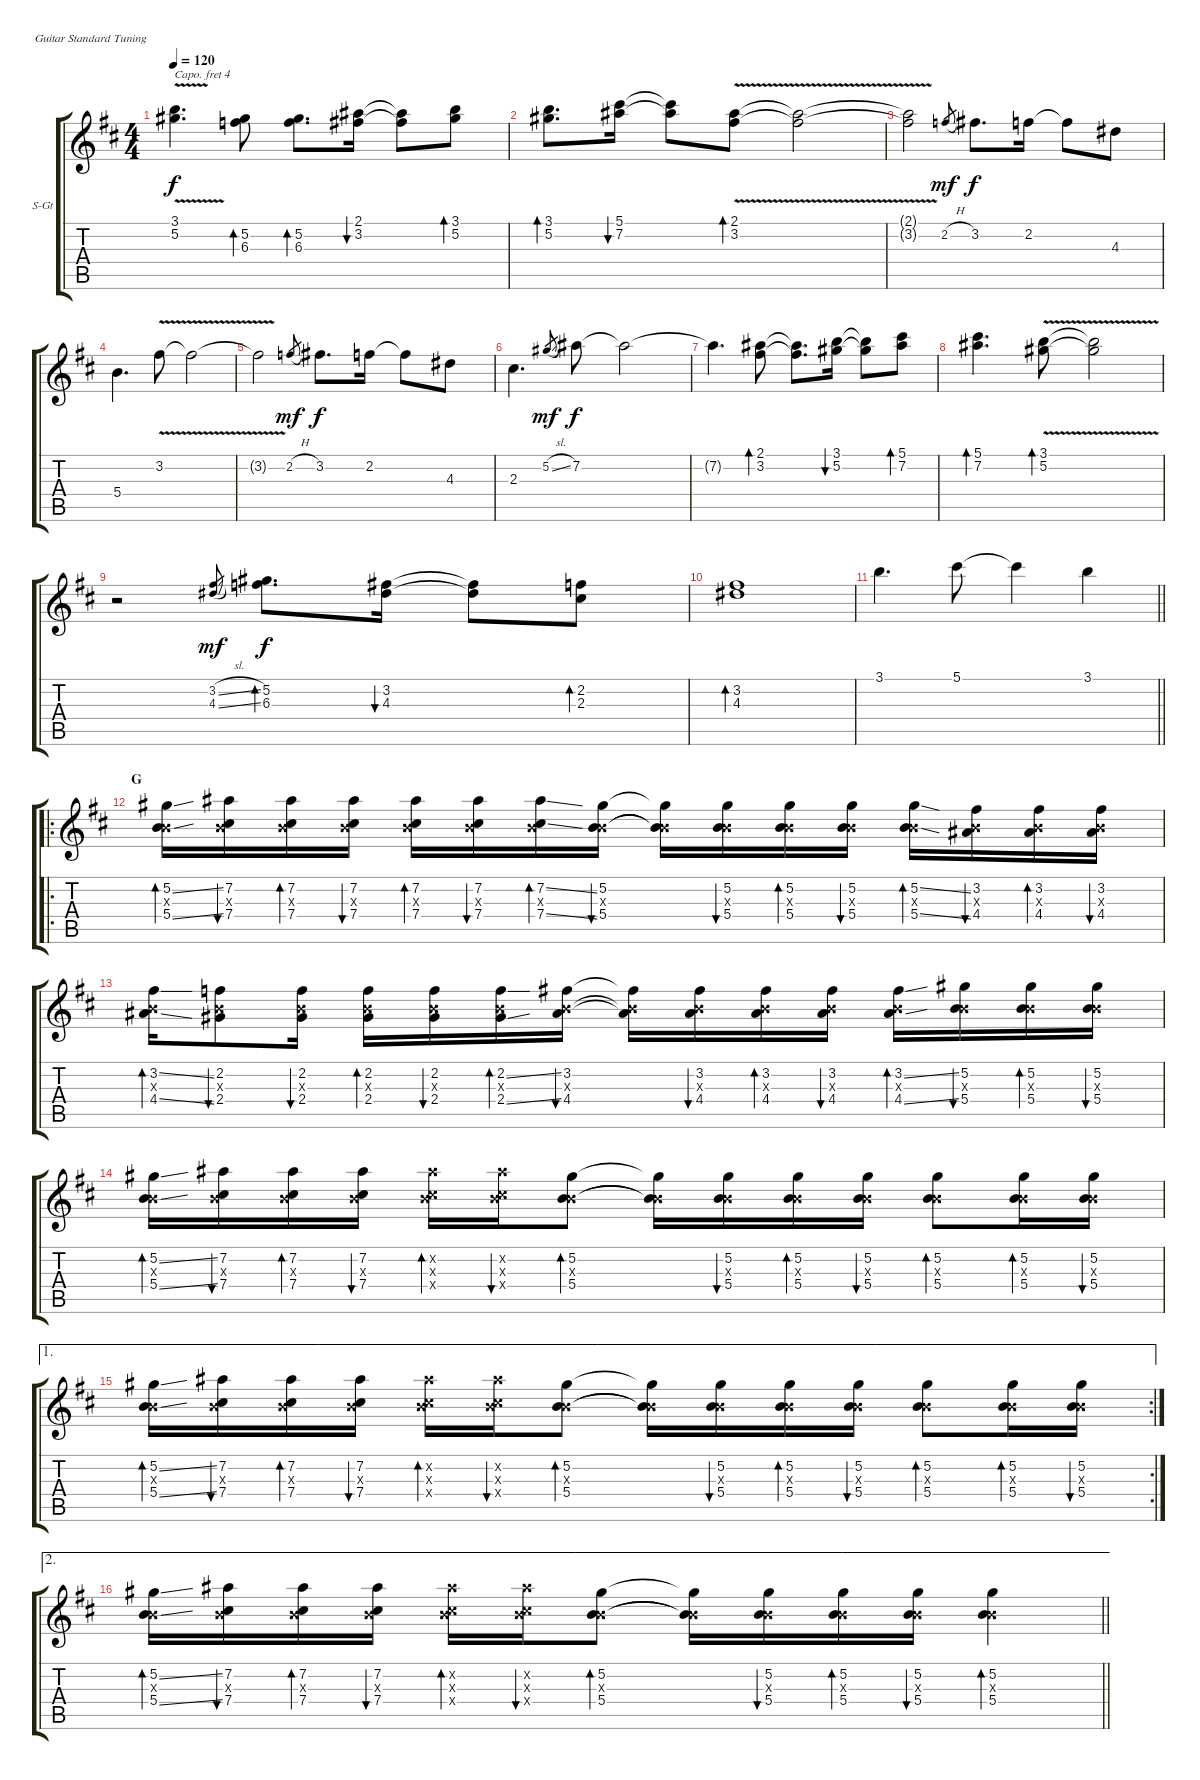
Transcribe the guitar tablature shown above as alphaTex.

\bracketExtendMode groupsimilarinstruments
\firstSystemTrackNameOrientation horizontal
\otherSystemsTrackNameOrientation horizontal
\track ("爽哥" "S-Gt") {instrument acousticguitarsteel}
\staff {score tabs}
\capo 4
\tuning (E4 B3 G3 D3 A2 E2)
\ts (4 4)
\tempo 120
\clef g2
\ks d
(3.1{v t} 5.2{v t}).4{d dy f} (5.2 6.3).8{bd 30} (5.2 6.3).8{d bd 30} (2.1 3.2).16{bu 30} (2.1{t} 3.2{t}).8 (3.1 5.2).8{bd 30} |
(3.1 5.2).8{d bd 30} (5.1 7.2).16{bu 30} (5.1{t} 7.2{t}).8 (2.1{v} 3.2{v}).8{bd 30} (2.1{v t} 3.2{v t}).2 |
(2.1{v t} 3.2{v t}).2 2.2{h}.8{gr dy mf} 3.2.8{d dy f} 2.2.16 2.2{t}.8 4.3.8 |
5.4.4{d} 3.2{v}.8 3.2{v t}.2 |
3.2{v t}.2 2.2{h}.8{gr dy mf} 3.2.8{d dy f} 2.2.16 2.2{t}.8 4.3.8 |
2.3.4{d} 5.2{sl}.8{gr dy mf} 7.2.8{dy f} 7.2{t}.2 |
7.2{t}.4{d} (2.1 3.2).8{bd 30} (2.1{t} 3.2{t}).8{d} (3.1 5.2).16{bu 30} (3.1{t} 5.2{t}).8 (5.1 7.2).8{bd 30} |
(5.1 7.2).4{d bd 30} (3.1{v} 5.2{v}).8{bd 30} (3.1{v t} 5.2{v t}).2 |
r.2 (3.2{sl} 4.3{sl}).8{gr dy mf} (5.2 6.3).8{d bd 30 dy f} (3.2 4.3).16{bu 30} (3.2{t} 4.3{t}).8 (2.2 2.3).8{bd 30} |
(3.2 4.3).1{bd 30} |
\barLineRight lightlight
3.1.4{d} 5.1.8 5.1{t}.4 3.1.4 |
\ro
\section ("" "G")
(5.2{ss} 0.3{x} 5.4{ss}).16{bd 30} (7.2 0.3{x} 7.4).16{bu 30} (7.2 0.3{x} 7.4).16{bd 30} (7.2 0.3{x} 7.4).16{bu 30} (7.2 0.3{x} 7.4).16{bd 30} (7.2 0.3{x} 7.4).16{bu 30} (7.2{ss} 0.3{x} 7.4{ss}).16{bd 30} (5.2 0.3{x} 5.4).16{bu 30} (5.2{t} 0.3{x t} 5.4{t}).16 (5.2 0.3{x} 5.4).16{bu 30} (5.2 0.3{x} 5.4).16{bd 30} (5.2 0.3{x} 5.4).16{bu 30} (5.2{ss} 0.3{x} 5.4{ss}).16{bd 30} (3.2 0.3{x} 4.4).16{bu 30} (3.2 0.3{x} 4.4).16{bd 30} (3.2 0.3{x} 4.4).16{bu 30} |
(3.2{ss} 0.3{x} 4.4{ss}).16{bd 30} (2.2 0.3{x} 2.4).8{bu 30} (2.2 0.3{x} 2.4).16{bu 30} (2.2 0.3{x} 2.4).16{bd 30} (2.2 0.3{x} 2.4).16{bu 30} (2.2{ss} 0.3{x} 2.4{ss}).16{bd 30} (3.2 0.3{x} 4.4).16{bu 30} (3.2{t} 0.3{x t} 4.4{t}).16 (3.2 0.3{x} 4.4).16{bu 30} (3.2 0.3{x} 4.4).16{bd 30} (3.2 0.3{x} 4.4).16{bu 30} (3.2{ss} 0.3{x} 4.4{ss}).16{bd 30} (5.2 0.3{x} 5.4).16{bu 30} (5.2 0.3{x} 5.4).16{bd 30} (5.2 0.3{x} 5.4).16{bu 30} |
(5.2{ss} 0.3{x} 5.4{ss}).16{bd 30} (7.2 0.3{x} 7.4).16{bu 30} (7.2 0.3{x} 7.4).16{bd 30} (7.2 0.3{x} 7.4).16{bu 30} (7.2{x} 0.3{x} 7.4{x}).16{bd 30} (7.2{x} 0.3{x} 7.4{x}).16{bu 30} (5.2 0.3{x} 5.4).8{bd 30} (5.2{t} 0.3{x t} 5.4{t}).16 (5.2 0.3{x} 5.4).16{bu 30} (5.2 0.3{x} 5.4).16{bd 30} (5.2 0.3{x} 5.4).16{bu 30} (5.2 0.3{x} 5.4).8{bd 30} (5.2 0.3{x} 5.4).16{bd 30} (5.2 0.3{x} 5.4).16{bu 30} |
\ae 1
\rc 2
(5.2{ss} 0.3{x} 5.4{ss}).16{bd 30} (7.2 0.3{x} 7.4).16{bu 30} (7.2 0.3{x} 7.4).16{bd 30} (7.2 0.3{x} 7.4).16{bu 30} (7.2{x} 0.3{x} 7.4{x}).16{bd 30} (7.2{x} 0.3{x} 7.4{x}).16{bu 30} (5.2 0.3{x} 5.4).8{bd 30} (5.2{t} 0.3{x t} 5.4{t}).16 (5.2 0.3{x} 5.4).16{bu 30} (5.2 0.3{x} 5.4).16{bd 30} (5.2 0.3{x} 5.4).16{bu 30} (5.2 0.3{x} 5.4).8{bd 30} (5.2 0.3{x} 5.4).16{bd 30} (5.2 0.3{x} 5.4).16{bu 30} |
\ae 2
\barLineRight lightlight
(5.2{ss} 0.3{x} 5.4{ss}).16{bd 30} (7.2 0.3{x} 7.4).16{bu 30} (7.2 0.3{x} 7.4).16{bd 30} (7.2 0.3{x} 7.4).16{bu 30} (7.2{x} 0.3{x} 7.4{x}).16{bd 30} (7.2{x} 0.3{x} 7.4{x}).16{bu 30} (5.2 0.3{x} 5.4).8{bd 30} (5.2{t} 0.3{x t} 5.4{t}).16 (5.2 0.3{x} 5.4).16{bu 30} (5.2 0.3{x} 5.4).16{bd 30} (5.2 0.3{x} 5.4).16{bu 30} (5.2 0.3{x} 5.4).4{bd 30}
